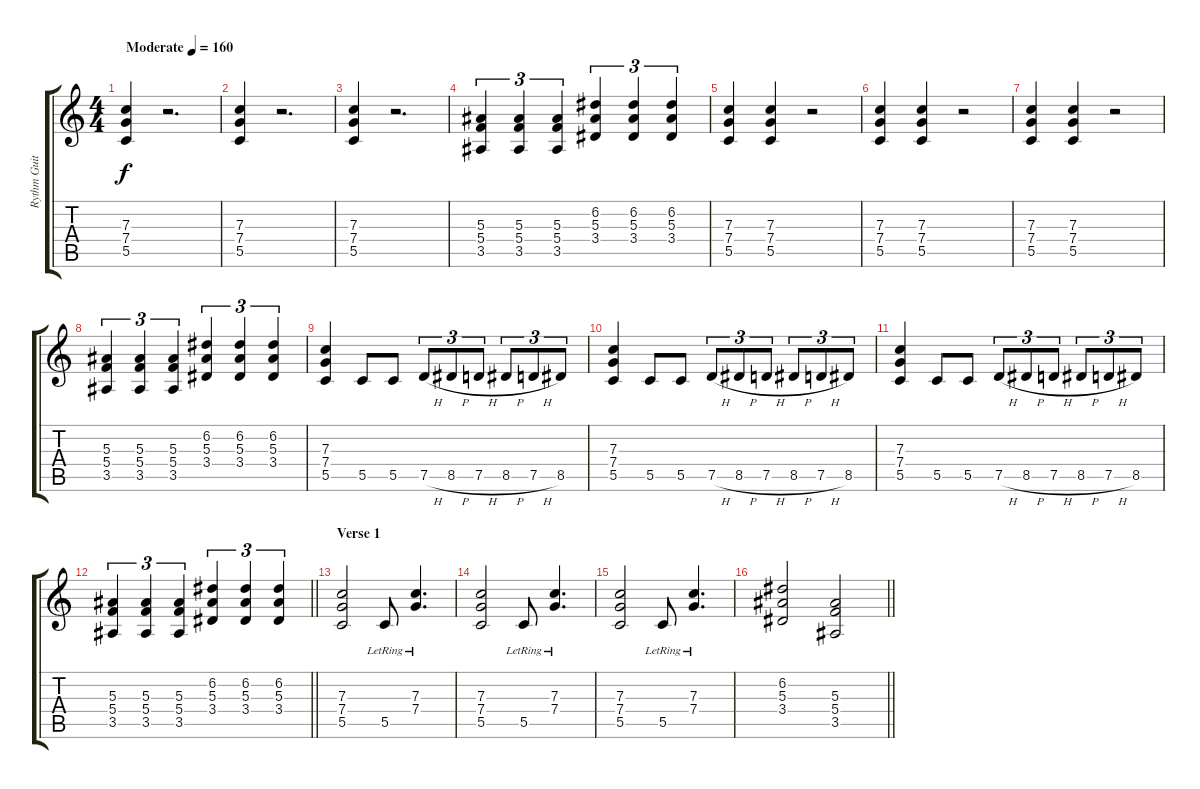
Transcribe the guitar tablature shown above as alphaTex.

\track ("Rythm Guitar" "Rythm Guit") {instrument distortionguitar}
\staff {score tabs}
\tuning (D4 A3 F3 C3 G2 D2) {hide}
\ts (4 4)
\tempo (160 "Moderate")
\clef g2
\ks c
(7.3 7.4 5.5).4{dy f instrument distortionguitar} r.2{d} |
(7.3 7.4 5.5).4 r.2{d} |
(7.3 7.4 5.5).4 r.2{d} |
(5.3 5.4 3.5).4{tu (3 2)} (5.3 5.4 3.5).4{tu (3 2)} (5.3 5.4 3.5).4{tu (3 2)} (6.2 5.3 3.4).4{tu (3 2)} (6.2 5.3 3.4).4{tu (3 2)} (6.2 5.3 3.4).4{tu (3 2)} |
(7.3 7.4 5.5).4 (7.3 7.4 5.5).4 r.2 |
(7.3 7.4 5.5).4 (7.3 7.4 5.5).4 r.2 |
(7.3 7.4 5.5).4 (7.3 7.4 5.5).4 r.2 |
(5.3 5.4 3.5).4{tu (3 2)} (5.3 5.4 3.5).4{tu (3 2)} (5.3 5.4 3.5).4{tu (3 2)} (6.2 5.3 3.4).4{tu (3 2)} (6.2 5.3 3.4).4{tu (3 2)} (6.2 5.3 3.4).4{tu (3 2)} |
(7.3 7.4 5.5).4 5.5.8 5.5.8 7.5{h}.8{tu (3 2)} 8.5{h}.8{tu (3 2)} 7.5{h}.8{tu (3 2)} 8.5{h}.8{tu (3 2)} 7.5{h}.8{tu (3 2)} 8.5.8{tu (3 2)} |
(7.3 7.4 5.5).4 5.5.8 5.5.8 7.5{h}.8{tu (3 2)} 8.5{h}.8{tu (3 2)} 7.5{h}.8{tu (3 2)} 8.5{h}.8{tu (3 2)} 7.5{h}.8{tu (3 2)} 8.5.8{tu (3 2)} |
(7.3 7.4 5.5).4 5.5.8 5.5.8 7.5{h}.8{tu (3 2)} 8.5{h}.8{tu (3 2)} 7.5{h}.8{tu (3 2)} 8.5{h}.8{tu (3 2)} 7.5{h}.8{tu (3 2)} 8.5.8{tu (3 2)} |
\barLineRight lightlight
(5.3 5.4 3.5).4{tu (3 2)} (5.3 5.4 3.5).4{tu (3 2)} (5.3 5.4 3.5).4{tu (3 2)} (6.2 5.3 3.4).4{tu (3 2)} (6.2 5.3 3.4).4{tu (3 2)} (6.2 5.3 3.4).4{tu (3 2)} |
\section ("" "Verse 1")
(7.3 7.4 5.5).2 5.5{lr}.8 (7.3 7.4{lr}).4{d} |
(7.3 7.4 5.5).2 5.5{lr}.8 (7.3 7.4{lr}).4{d} |
(7.3 7.4 5.5).2 5.5{lr}.8 (7.3 7.4{lr}).4{d} |
\barLineRight lightlight
(6.2 5.3 3.4).2 (5.3 5.4 3.5).2
